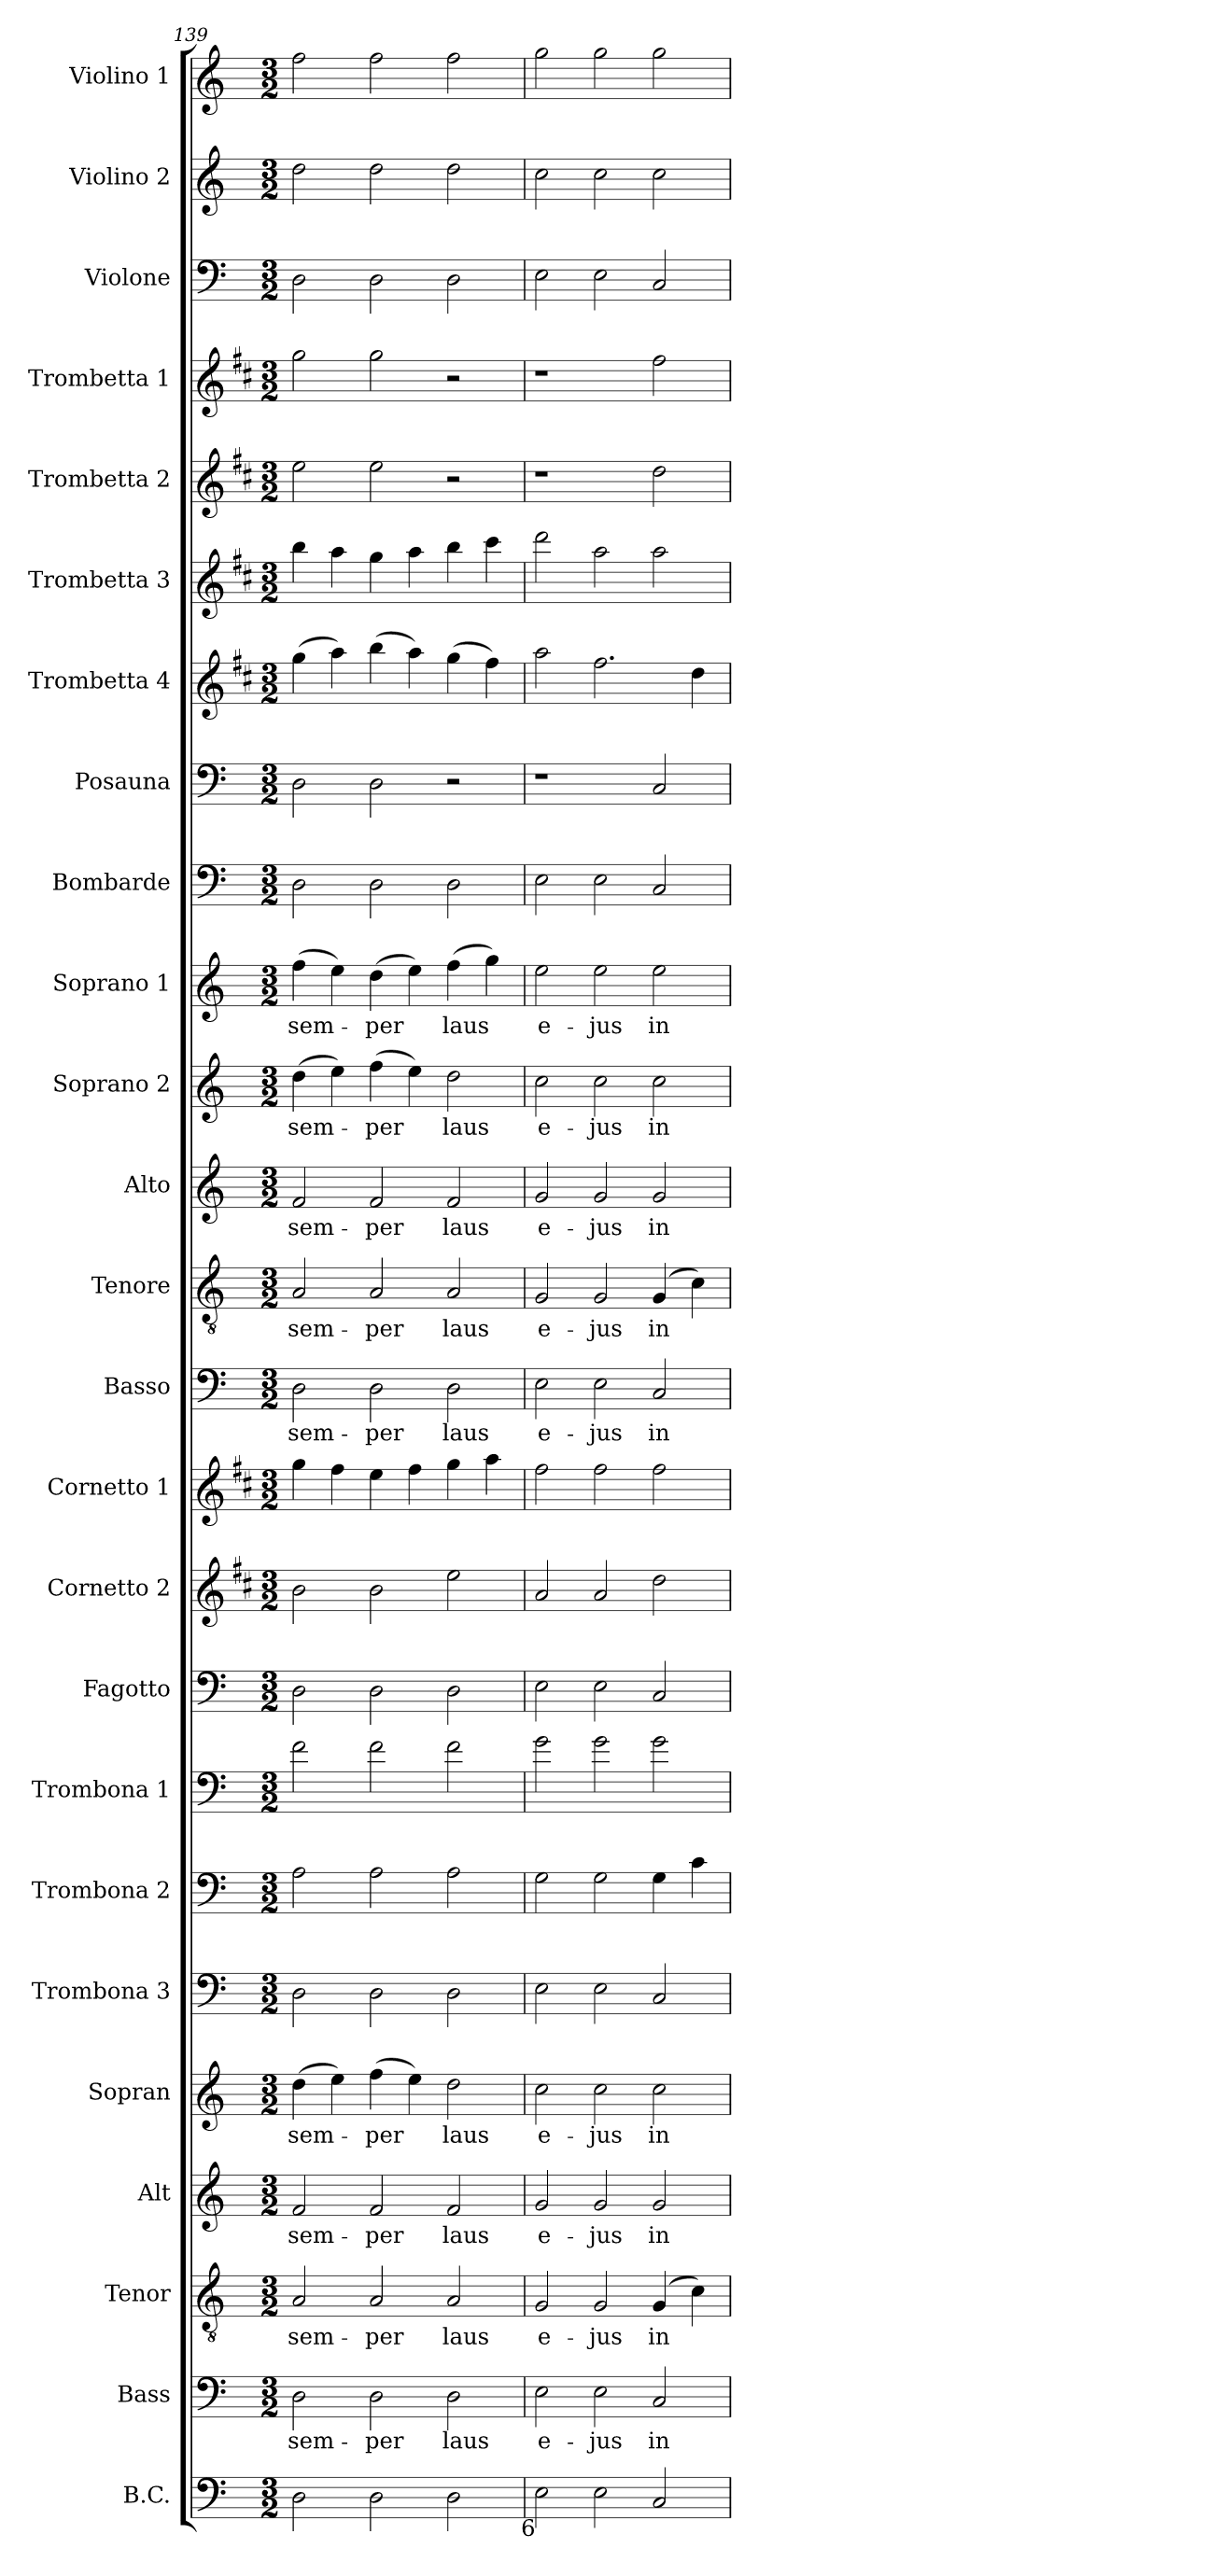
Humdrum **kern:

**kern	**kern	**text	**kern	**text	**kern	**text	**kern	**text	**kern	**kern	**kern	**kern	**kern	**kern	**kern	**text	**kern	**text	**kern	**text	**kern	**text	**kern	**text	**kern	**kern	**kern	**kern	**kern	**kern	**kern	**kern	**kern
*part25	*part24	*part24	*part23	*part23	*part22	*part22	*part21	*part21	*part20	*part19	*part18	*part17	*part16	*part15	*part14	*part14	*part13	*part13	*part12	*part12	*part11	*part11	*part10	*part10	*part9	*part8	*part7	*part6	*part5	*part4	*part3	*part2	*part1
*staff25	*staff24	*staff24	*staff23	*staff23	*staff22	*staff22	*staff21	*staff21	*staff20	*staff19	*staff18	*staff17	*staff16	*staff15	*staff14	*staff14	*staff13	*staff13	*staff12	*staff12	*staff11	*staff11	*staff10	*staff10	*staff9	*staff8	*staff7	*staff6	*staff5	*staff4	*staff3	*staff2	*staff1
*I"B.C.	*I"Bass	*	*I"Tenor	*	*I"Alt	*	*I"Sopran	*	*I"Trombona 3	*I"Trombona 2	*I"Trombona 1	*I"Fagotto	*I"Cornetto 2	*I"Cornetto 1	*I"Basso	*	*I"Tenore	*	*I"Alto	*	*I"Soprano 2	*	*I"Soprano 1	*	*I"Bombarde	*I"Posauna	*I"Trombetta 4	*I"Trombetta 3	*I"Trombetta 2	*I"Trombetta 1	*I"Violone	*I"Violino 2	*I"Violino 1
*I'B.C.	*I'B.	*	*I'T.	*	*I'A.	*	*I'S.	*	*I'Tbn. 2	*I'Tbn. 2	*I'Tbn. 1	*I'Fag.	*I'Cor. 2	*I'Cor. 1	*I'B.	*	*I'T.	*	*I'A.	*	*I'S.	*	*I'S.	*	*	*	*	*	*	*	*	*I'Vl. 2	*I'Vl. 1
*clefF4	*clefF4	*	*clefGv2	*	*clefG2	*	*clefG2	*	*clefF4	*clefF4	*clefF4	*clefF4	*clefG2	*clefG2	*clefF4	*	*clefGv2	*	*clefG2	*	*clefG2	*	*clefG2	*	*clefF4	*clefF4	*clefG2	*clefG2	*clefG2	*clefG2	*clefF4	*clefG2	*clefG2
*	*	*	*ITrd7c12	*	*	*	*	*	*	*	*	*	*ITrd1c2	*ITrd1c2	*	*	*ITrd7c12	*	*	*	*	*	*	*	*	*	*ITrd1c2	*ITrd1c2	*ITrd1c2	*ITrd1c2	*	*	*
*k[]	*k[]	*	*k[]	*	*k[]	*	*k[]	*	*k[]	*k[]	*k[]	*k[]	*k[]	*k[]	*k[]	*	*k[]	*	*k[]	*	*k[]	*	*k[]	*	*k[]	*k[]	*k[]	*k[]	*k[]	*k[]	*k[]	*k[]	*k[]
*C:	*C:	*	*C:	*	*C:	*	*C:	*	*C:	*C:	*C:	*C:	*C:	*C:	*C:	*	*C:	*	*C:	*	*C:	*	*C:	*	*C:	*C:	*C:	*C:	*C:	*C:	*C:	*C:	*C:
*M3/2	*M3/2	*	*M3/2	*	*M3/2	*	*M3/2	*	*M3/2	*M3/2	*M3/2	*M3/2	*M3/2	*M3/2	*M3/2	*	*M3/2	*	*M3/2	*	*M3/2	*	*M3/2	*	*M3/2	*M3/2	*M3/2	*M3/2	*M3/2	*M3/2	*M3/2	*M3/2	*M3/2
=139	=139	=139	=139	=139	=139	=139	=139	=139	=139	=139	=139	=139	=139	=139	=139	=139	=139	=139	=139	=139	=139	=139	=139	=139	=139	=139	=139	=139	=139	=139	=139	=139	=139
!	!	!LO:LY:b:color=#000000	!	!	!	!	!	!	!	!	!	!	!	!	!	!	!	!	!	!	!	!	!	!	!	!	!	!	!	!	!	!	!
!	!	!	!	!LO:LY:b:color=#000000	!	!	!	!	!	!	!	!	!	!	!	!	!	!	!	!	!	!	!	!	!	!	!	!	!	!	!	!	!
!	!	!	!	!	!	!LO:LY:b:color=#000000	!	!	!	!	!	!	!	!	!	!	!	!	!	!	!	!	!	!	!	!	!	!	!	!	!	!	!
!	!	!	!	!	!	!	!	!LO:LY:b:color=#000000	!	!	!	!	!	!	!	!	!	!	!	!	!	!	!	!	!	!	!	!	!	!	!	!	!
!	!	!	!	!	!	!	!	!	!	!	!	!	!	!	!	!LO:LY:b:color=#000000	!	!	!	!	!	!	!	!	!	!	!	!	!	!	!	!	!
!	!	!	!	!	!	!	!	!	!	!	!	!	!	!	!	!	!	!LO:LY:b:color=#000000	!	!	!	!	!	!	!	!	!	!	!	!	!	!	!
!	!	!	!	!	!	!	!	!	!	!	!	!	!	!	!	!	!	!	!	!LO:LY:b:color=#000000	!	!	!	!	!	!	!	!	!	!	!	!	!
!	!	!	!	!	!	!	!	!	!	!	!	!	!	!	!	!	!	!	!	!	!	!LO:LY:b:color=#000000	!	!	!	!	!	!	!	!	!	!	!
!	!	!	!	!	!	!	!	!	!	!	!	!	!	!	!	!	!	!	!	!	!	!	!	!LO:LY:b:color=#000000	!	!	!	!	!	!	!	!	!
2Di\	2Di\	sem-	2AAi/	sem-	2fi/	sem-	(4ddi\	sem-	2Di\	2Ai\	2fi\	2Di\	2ai\	4ffi\	2Di\	sem-	2AAi/	sem-	2fi/	sem-	(4ddi\	sem-	(4ffi\	sem-	2Di\	2Di\	(4ffi\	4aai\	2ddi\	2ffi\	2Di\	2ddi\	2ffi\
.	.	.	.	.	.	.	4eei\)	.	.	.	.	.	.	4eei\	.	.	.	.	.	.	4eei\)	.	4eei\)	.	.	.	4ggi\)	4ggi\	.	.	.	.	.
!	!	!LO:LY:b:color=#000000	!	!	!	!	!	!	!	!	!	!	!	!	!	!	!	!	!	!	!	!	!	!	!	!	!	!	!	!	!	!	!
!	!	!	!	!LO:LY:b:color=#000000	!	!	!	!	!	!	!	!	!	!	!	!	!	!	!	!	!	!	!	!	!	!	!	!	!	!	!	!	!
!	!	!	!	!	!	!LO:LY:b:color=#000000	!	!	!	!	!	!	!	!	!	!	!	!	!	!	!	!	!	!	!	!	!	!	!	!	!	!	!
!	!	!	!	!	!	!	!	!LO:LY:b:color=#000000	!	!	!	!	!	!	!	!	!	!	!	!	!	!	!	!	!	!	!	!	!	!	!	!	!
!	!	!	!	!	!	!	!	!	!	!	!	!	!	!	!	!LO:LY:b:color=#000000	!	!	!	!	!	!	!	!	!	!	!	!	!	!	!	!	!
!	!	!	!	!	!	!	!	!	!	!	!	!	!	!	!	!	!	!LO:LY:b:color=#000000	!	!	!	!	!	!	!	!	!	!	!	!	!	!	!
!	!	!	!	!	!	!	!	!	!	!	!	!	!	!	!	!	!	!	!	!LO:LY:b:color=#000000	!	!	!	!	!	!	!	!	!	!	!	!	!
!	!	!	!	!	!	!	!	!	!	!	!	!	!	!	!	!	!	!	!	!	!	!LO:LY:b:color=#000000	!	!	!	!	!	!	!	!	!	!	!
!	!	!	!	!	!	!	!	!	!	!	!	!	!	!	!	!	!	!	!	!	!	!	!	!LO:LY:b:color=#000000	!	!	!	!	!	!	!	!	!
2Di\	2Di\	-per	2AAi/	-per	2fi/	-per	(4ffi\	-per	2Di\	2Ai\	2fi\	2Di\	2ai\	4ddi\	2Di\	-per	2AAi/	-per	2fi/	-per	(4ffi\	-per	(4ddi\	-per	2Di\	2Di\	(4aai\	4ffi\	2ddi\	2ffi\	2Di\	2ddi\	2ffi\
.	.	.	.	.	.	.	4eei\)	.	.	.	.	.	.	4eei\	.	.	.	.	.	.	4eei\)	.	4eei\)	.	.	.	4ggi\)	4ggi\	.	.	.	.	.
!	!	!LO:LY:b:color=#000000	!	!	!	!	!	!	!	!	!	!	!	!	!	!	!	!	!	!	!	!	!	!	!	!	!	!	!	!	!	!	!
!	!	!	!	!LO:LY:b:color=#000000	!	!	!	!	!	!	!	!	!	!	!	!	!	!	!	!	!	!	!	!	!	!	!	!	!	!	!	!	!
!	!	!	!	!	!	!LO:LY:b:color=#000000	!	!	!	!	!	!	!	!	!	!	!	!	!	!	!	!	!	!	!	!	!	!	!	!	!	!	!
!	!	!	!	!	!	!	!	!LO:LY:b:color=#000000	!	!	!	!	!	!	!	!	!	!	!	!	!	!	!	!	!	!	!	!	!	!	!	!	!
!	!	!	!	!	!	!	!	!	!	!	!	!	!	!	!	!LO:LY:b:color=#000000	!	!	!	!	!	!	!	!	!	!	!	!	!	!	!	!	!
!	!	!	!	!	!	!	!	!	!	!	!	!	!	!	!	!	!	!LO:LY:b:color=#000000	!	!	!	!	!	!	!	!	!	!	!	!	!	!	!
!	!	!	!	!	!	!	!	!	!	!	!	!	!	!	!	!	!	!	!	!LO:LY:b:color=#000000	!	!	!	!	!	!	!	!	!	!	!	!	!
!	!	!	!	!	!	!	!	!	!	!	!	!	!	!	!	!	!	!	!	!	!	!LO:LY:b:color=#000000	!	!	!	!	!	!	!	!	!	!	!
!	!	!	!	!	!	!	!	!	!	!	!	!	!	!	!	!	!	!	!	!	!	!	!	!LO:LY:b:color=#000000	!	!	!	!	!	!	!	!	!
2Di\	2Di\	laus	2AAi/	laus	2fi/	laus	2ddi\	laus	2Di\	2Ai\	2fi\	2Di\	2ddi\	4ffi\	2Di\	laus	2AAi/	laus	2fi/	laus	2ddi\	laus	(4ffi\	laus	2Di\	2r	(4ffi\	4aai\	2r	2r	2Di\	2ddi\	2ffi\
.	.	.	.	.	.	.	.	.	.	.	.	.	.	4ggi\	.	.	.	.	.	.	.	.	4ggi\)	.	.	.	4eei\)	4bbi\	.	.	.	.	.
=140	=140	=140	=140	=140	=140	=140	=140	=140	=140	=140	=140	=140	=140	=140	=140	=140	=140	=140	=140	=140	=140	=140	=140	=140	=140	=140	=140	=140	=140	=140	=140	=140	=140
!	!	!LO:LY:b:color=#000000	!	!	!	!	!	!	!	!	!	!	!	!	!	!	!	!	!	!	!	!	!	!	!	!	!	!	!	!	!	!	!
!	!	!	!	!LO:LY:b:color=#000000	!	!	!	!	!	!	!	!	!	!	!	!	!	!	!	!	!	!	!	!	!	!	!	!	!	!	!	!	!
!	!	!	!	!	!	!LO:LY:b:color=#000000	!	!	!	!	!	!	!	!	!	!	!	!	!	!	!	!	!	!	!	!	!	!	!	!	!	!	!
!	!	!	!	!	!	!	!	!LO:LY:b:color=#000000	!	!	!	!	!	!	!	!	!	!	!	!	!	!	!	!	!	!	!	!	!	!	!	!	!
!	!	!	!	!	!	!	!	!	!	!	!	!	!	!	!	!LO:LY:b:color=#000000	!	!	!	!	!	!	!	!	!	!	!	!	!	!	!	!	!
!	!	!	!	!	!	!	!	!	!	!	!	!	!	!	!	!	!	!LO:LY:b:color=#000000	!	!	!	!	!	!	!	!	!	!	!	!	!	!	!
!	!	!	!	!	!	!	!	!	!	!	!	!	!	!	!	!	!	!	!	!LO:LY:b:color=#000000	!	!	!	!	!	!	!	!	!	!	!	!	!
!	!	!	!	!	!	!	!	!	!	!	!	!	!	!	!	!	!	!	!	!	!	!LO:LY:b:color=#000000	!	!	!	!	!	!	!	!	!	!	!
!LO:TX:b:rj:t=6	!	!	!	!	!	!	!	!	!	!	!	!	!	!	!	!	!	!	!	!	!	!	!	!	!	!	!	!	!	!	!	!	!
!	!	!	!	!	!	!	!	!	!	!	!	!	!	!	!	!	!	!	!	!	!	!	!	!LO:LY:b:color=#000000	!	!	!	!	!	!	!	!	!
2Ei\	2Ei\	e-	2GGi/	e-	2gi/	e-	2cci\	e-	2Ei\	2Gi\	2gi\	2Ei\	2gi/	2eei\	2Ei\	e-	2GGi/	e-	2gi/	e-	2cci\	e-	2eei\	e-	2Ei\	1r	2ggi\	2ccci\	1r	1r	2Ei\	2cci\	2ggi\
!	!	!LO:LY:b:color=#000000	!	!	!	!	!	!	!	!	!	!	!	!	!	!	!	!	!	!	!	!	!	!	!	!	!	!	!	!	!	!	!
!	!	!	!	!LO:LY:b:color=#000000	!	!	!	!	!	!	!	!	!	!	!	!	!	!	!	!	!	!	!	!	!	!	!	!	!	!	!	!	!
!	!	!	!	!	!	!LO:LY:b:color=#000000	!	!	!	!	!	!	!	!	!	!	!	!	!	!	!	!	!	!	!	!	!	!	!	!	!	!	!
!	!	!	!	!	!	!	!	!LO:LY:b:color=#000000	!	!	!	!	!	!	!	!	!	!	!	!	!	!	!	!	!	!	!	!	!	!	!	!	!
!	!	!	!	!	!	!	!	!	!	!	!	!	!	!	!	!LO:LY:b:color=#000000	!	!	!	!	!	!	!	!	!	!	!	!	!	!	!	!	!
!	!	!	!	!	!	!	!	!	!	!	!	!	!	!	!	!	!	!LO:LY:b:color=#000000	!	!	!	!	!	!	!	!	!	!	!	!	!	!	!
!	!	!	!	!	!	!	!	!	!	!	!	!	!	!	!	!	!	!	!	!LO:LY:b:color=#000000	!	!	!	!	!	!	!	!	!	!	!	!	!
!	!	!	!	!	!	!	!	!	!	!	!	!	!	!	!	!	!	!	!	!	!	!LO:LY:b:color=#000000	!	!	!	!	!	!	!	!	!	!	!
!	!	!	!	!	!	!	!	!	!	!	!	!	!	!	!	!	!	!	!	!	!	!	!	!LO:LY:b:color=#000000	!	!	!	!	!	!	!	!	!
2Ei\	2Ei\	-jus	2GGi/	-jus	2gi/	-jus	2cci\	-jus	2Ei\	2Gi\	2gi\	2Ei\	2gi/	2eei\	2Ei\	-jus	2GGi/	-jus	2gi/	-jus	2cci\	-jus	2eei\	-jus	2Ei\	.	2.eei\	2ggi\	.	.	2Ei\	2cci\	2ggi\
!	!	!LO:LY:b:color=#000000	!	!	!	!	!	!	!	!	!	!	!	!	!	!	!	!	!	!	!	!	!	!	!	!	!	!	!	!	!	!	!
!	!	!	!	!LO:LY:b:color=#000000	!	!	!	!	!	!	!	!	!	!	!	!	!	!	!	!	!	!	!	!	!	!	!	!	!	!	!	!	!
!	!	!	!	!	!	!LO:LY:b:color=#000000	!	!	!	!	!	!	!	!	!	!	!	!	!	!	!	!	!	!	!	!	!	!	!	!	!	!	!
!	!	!	!	!	!	!	!	!LO:LY:b:color=#000000	!	!	!	!	!	!	!	!	!	!	!	!	!	!	!	!	!	!	!	!	!	!	!	!	!
!	!	!	!	!	!	!	!	!	!	!	!	!	!	!	!	!LO:LY:b:color=#000000	!	!	!	!	!	!	!	!	!	!	!	!	!	!	!	!	!
!	!	!	!	!	!	!	!	!	!	!	!	!	!	!	!	!	!	!LO:LY:b:color=#000000	!	!	!	!	!	!	!	!	!	!	!	!	!	!	!
!	!	!	!	!	!	!	!	!	!	!	!	!	!	!	!	!	!	!	!	!LO:LY:b:color=#000000	!	!	!	!	!	!	!	!	!	!	!	!	!
!	!	!	!	!	!	!	!	!	!	!	!	!	!	!	!	!	!	!	!	!	!	!LO:LY:b:color=#000000	!	!	!	!	!	!	!	!	!	!	!
!	!	!	!	!	!	!	!	!	!	!	!	!	!	!	!	!	!	!	!	!	!	!	!	!LO:LY:b:color=#000000	!	!	!	!	!	!	!	!	!
2Ci/	2Ci/	in	(4GGi/	in	2gi/	in	2cci\	in	2Ci/	4Gi\	2gi\	2Ci/	2cci\	2eei\	2Ci/	in	(4GGi/	in	2gi/	in	2cci\	in	2eei\	in	2Ci/	2Ci/	.	2ggi\	2cci\	2eei\	2Ci/	2cci\	2ggi\
.	.	.	4Ci\)	.	.	.	.	.	.	4ci\	.	.	.	.	.	.	4Ci\)	.	.	.	.	.	.	.	.	.	4cci\	.	.	.	.	.	.
=	=	=	=	=	=	=	=	=	=	=	=	=	=	=	=	=	=	=	=	=	=	=	=	=	=	=	=	=	=	=	=	=	=
*-	*-	*-	*-	*-	*-	*-	*-	*-	*-	*-	*-	*-	*-	*-	*-	*-	*-	*-	*-	*-	*-	*-	*-	*-	*-	*-	*-	*-	*-	*-	*-	*-	*-
